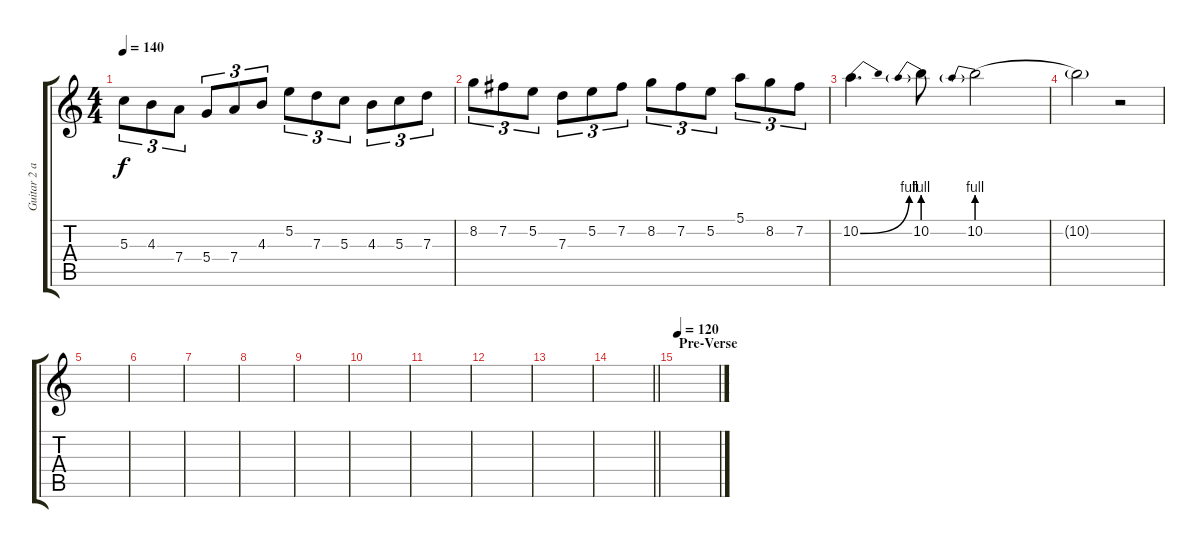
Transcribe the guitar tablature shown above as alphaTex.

\track ("Guitar 2 and harmony" "Guitar 2 a") {instrument distortionguitar}
\staff {score tabs}
\tuning (E4 B3 G3 D3 A2 E2) {hide}
\ts (4 4)
\tempo 140
\clef g2
\ks c
5.3.8{tu (3 2) dy f} 4.3.8{tu (3 2)} 7.4.8{tu (3 2)} 5.4.8{tu (3 2)} 7.4.8{tu (3 2)} 4.3.8{tu (3 2)} 5.2.8{tu (3 2)} 7.3.8{tu (3 2)} 5.3.8{tu (3 2)} 4.3.8{tu (3 2)} 5.3.8{tu (3 2)} 7.3.8{tu (3 2)} |
8.2.8{tu (3 2)} 7.2.8{tu (3 2)} 5.2.8{tu (3 2)} 7.3.8{tu (3 2)} 5.2.8{tu (3 2)} 7.2.8{tu (3 2)} 8.2.8{tu (3 2)} 7.2.8{tu (3 2)} 5.2.8{tu (3 2)} 5.1.8{tu (3 2)} 8.2.8{tu (3 2)} 7.2.8{tu (3 2)} |
10.2{be (bend 0 0 60 4)}.4{d} 10.2{be (prebend 0 4 60 4)}.8 10.2{be (prebend 0 4 60 4)}.2 |
10.2{t}.2 r.2 |
|
|
|
|
|
|
|
|
|
\barLineRight lightlight
|
\section ("" "Pre-Verse")
\tempo 120
